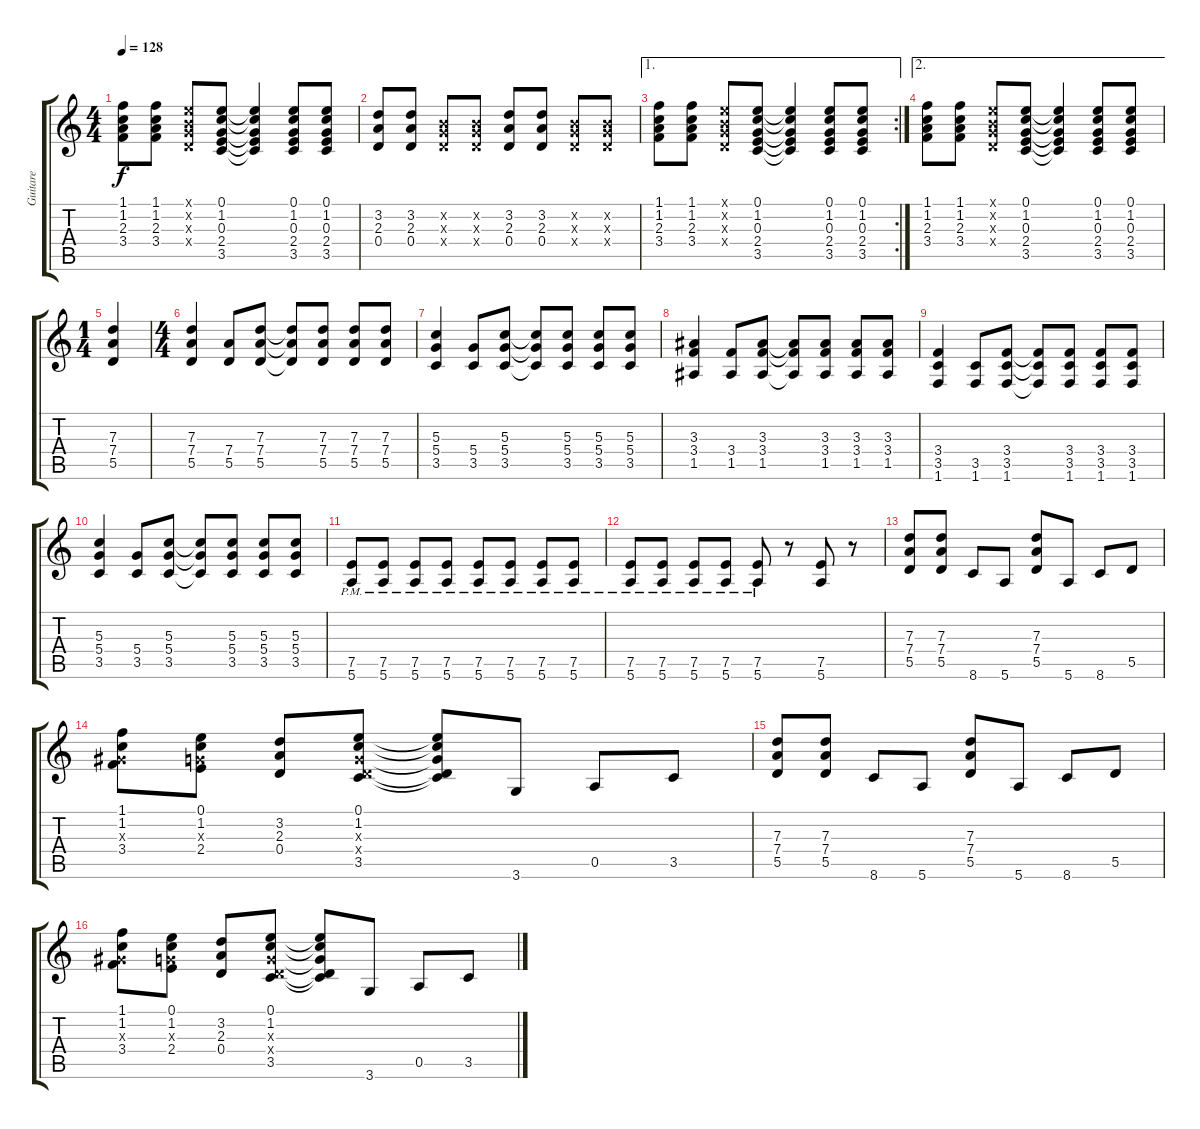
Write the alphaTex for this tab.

\track ("Guitare" "Guitare") {instrument distortionguitar}
\staff {score tabs}
\tuning (E4 B3 G3 D3 A2 E2) {hide}
\ts (4 4)
\tempo 128
\clef g2
\ks c
(1.1 1.2 2.3 3.4).8{dy f} (1.1 1.2 2.3 3.4).8 (0.1{x} 0.2{x} 0.3{x} 0.4{x}).8 (0.1 1.2 0.3 2.4 3.5).8 (0.1{t} 1.2{t} 0.3{t} 2.4{t} 3.5{t}).4 (0.1 1.2 0.3 2.4 3.5).8 (0.1 1.2 0.3 2.4 3.5).8 |
(3.2 2.3 0.4).8 (3.2 2.3 0.4).8 (0.2{x} 0.3{x} 0.4{x}).8 (0.2{x} 0.3{x} 0.4{x}).8 (3.2 2.3 0.4).8 (3.2 2.3 0.4).8 (0.2{x} 0.3{x} 0.4{x}).8 (0.2{x} 0.3{x} 0.4{x}).8 |
\ae 1
\rc 2
(1.1 1.2 2.3 3.4).8 (1.1 1.2 2.3 3.4).8 (0.1{x} 0.2{x} 0.3{x} 0.4{x}).8 (0.1 1.2 0.3 2.4 3.5).8 (0.1{t} 1.2{t} 0.3{t} 2.4{t} 3.5{t}).4 (0.1 1.2 0.3 2.4 3.5).8 (0.1 1.2 0.3 2.4 3.5).8 |
\ae 2
(1.1 1.2 2.3 3.4).8 (1.1 1.2 2.3 3.4).8 (0.1{x} 0.2{x} 0.3{x} 0.4{x}).8 (0.1 1.2 0.3 2.4 3.5).8 (0.1{t} 1.2{t} 0.3{t} 2.4{t} 3.5{t}).4 (0.1 1.2 0.3 2.4 3.5).8 (0.1 1.2 0.3 2.4 3.5).8 |
\ts (1 4)
(7.3 7.4 5.5).4 |
\ts (4 4)
(7.3 7.4 5.5).4 (7.4 5.5).8 (7.3 7.4 5.5).8 (7.3{t} 7.4{t} 5.5{t}).8 (7.3 7.4 5.5).8 (7.3 7.4 5.5).8 (7.3 7.4 5.5).8 |
(5.3 5.4 3.5).4 (5.4 3.5).8 (5.3 5.4 3.5).8 (5.3{t} 5.4{t} 3.5{t}).8 (5.3 5.4 3.5).8 (5.3 5.4 3.5).8 (5.3 5.4 3.5).8 |
(3.3 3.4 1.5).4 (3.4 1.5).8 (3.3 3.4 1.5).8 (3.3{t} 3.4{t} 1.5{t}).8 (3.3 3.4 1.5).8 (3.3 3.4 1.5).8 (3.3 3.4 1.5).8 |
(3.4 3.5 1.6).4 (3.5 1.6).8 (3.4 3.5 1.6).8 (3.4{t} 3.5{t} 1.6{t}).8 (3.4 3.5 1.6).8 (3.4 3.5 1.6).8 (3.4 3.5 1.6).8 |
(5.3 5.4 3.5).4 (5.4 3.5).8 (5.3 5.4 3.5).8 (5.3{t} 5.4{t} 3.5{t}).8 (5.3 5.4 3.5).8 (5.3 5.4 3.5).8 (5.3 5.4 3.5).8 |
(7.5{pm} 5.6{pm}).8 (7.5{pm} 5.6{pm}).8 (7.5{pm} 5.6{pm}).8 (7.5{pm} 5.6{pm}).8 (7.5{pm} 5.6{pm}).8 (7.5{pm} 5.6{pm}).8 (7.5{pm} 5.6{pm}).8 (7.5{pm} 5.6{pm}).8 |
(7.5{pm} 5.6{pm}).8 (7.5{pm} 5.6{pm}).8 (7.5{pm} 5.6{pm}).8 (7.5{pm} 5.6{pm}).8 (7.5{pm} 5.6{pm}).8 r.8 (7.5 5.6).8 r.8 |
(7.3 7.4 5.5).8 (7.3 7.4 5.5).8 8.6.8 5.6.8 (7.3 7.4 5.5).8 5.6.8 8.6.8 5.5.8 |
(1.1 1.2 1.3{x} 3.4).8 (0.1 1.2 0.3{x} 2.4).8 (3.2 2.3 0.4).8 (0.1 1.2 0.3{x} 0.4{x} 3.5).8 (0.1{t} 1.2{t} 0.3{t} 0.4{t} 3.5{t}).8 3.6.8 0.5.8 3.5.8 |
(7.3 7.4 5.5).8 (7.3 7.4 5.5).8 8.6.8 5.6.8 (7.3 7.4 5.5).8 5.6.8 8.6.8 5.5.8 |
(1.1 1.2 1.3{x} 3.4).8 (0.1 1.2 0.3{x} 2.4).8 (3.2 2.3 0.4).8 (0.1 1.2 0.3{x} 0.4{x} 3.5).8 (0.1{t} 1.2{t} 0.3{t} 0.4{t} 3.5{t}).8 3.6.8 0.5.8 3.5.8
